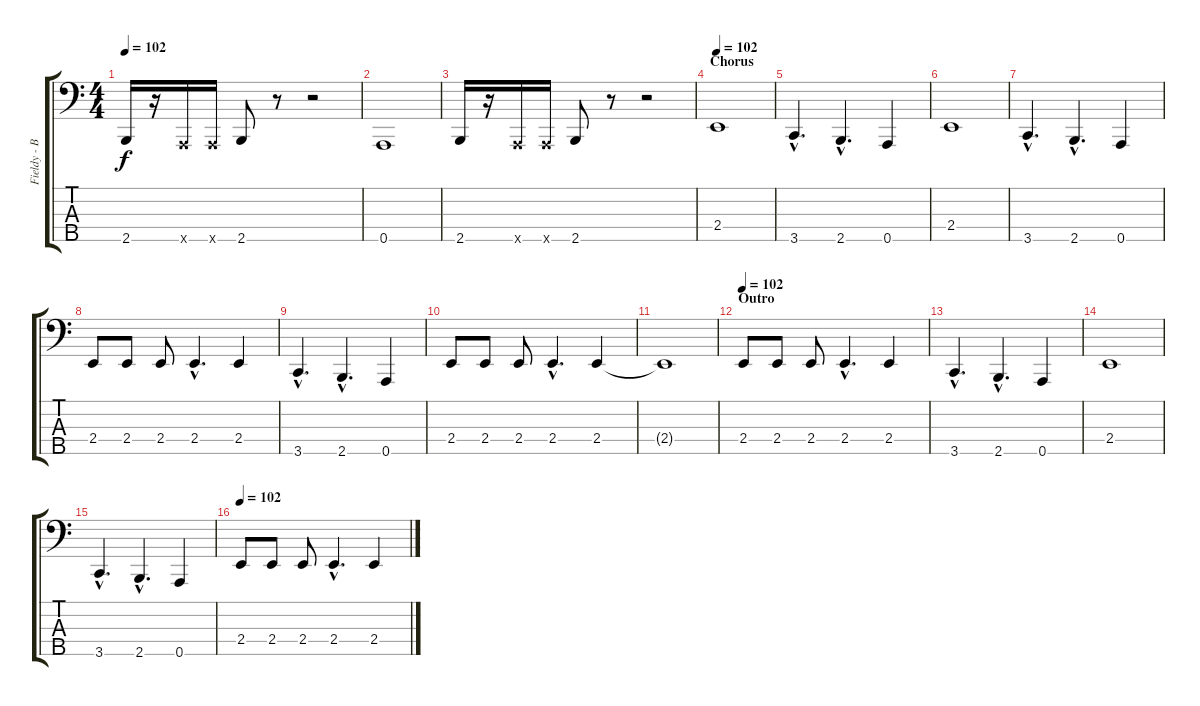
\track ("Fieldy - Bass" "Fieldy - B") {instrument fretlessbass}
\staff {score tabs}
\tuning (F2 C2 G1 D1 A0) {hide}
\ts (4 4)
\tempo 102
\clef f4
\ks c
2.5.16{dy f} r.16 0.5{x}.16 0.5{x}.16 2.5.8 r.8 r.2 |
0.5.1 |
2.5.16 r.16 0.5{x}.16 0.5{x}.16 2.5.8 r.8 r.2 |
\section ("" "Chorus")
\tempo 102
2.4.1{volume 16 balance 8 instrument lead8bassandlead} |
3.5{hac}.4{d} 2.5{hac}.4{d} 0.5.4 |
2.4.1 |
3.5{hac}.4{d} 2.5{hac}.4{d} 0.5.4 |
2.4.8 2.4.8 2.4.8 2.4{hac}.4{d} 2.4.4 |
3.5{hac}.4{d} 2.5{hac}.4{d} 0.5.4 |
2.4.8 2.4.8 2.4.8 2.4{hac}.4{d} 2.4.4 |
2.4{t}.1 |
\section ("" "Outro")
\tempo 102
2.4.8{volume 16 balance 8 instrument lead8bassandlead} 2.4.8 2.4.8 2.4{hac}.4{d} 2.4.4 |
3.5{hac}.4{d} 2.5{hac}.4{d} 0.5.4 |
2.4.1 |
3.5{hac}.4{d} 2.5{hac}.4{d} 0.5.4 |
\tempo 102
2.4.8 2.4.8 2.4.8 2.4{hac}.4{d} 2.4.4
